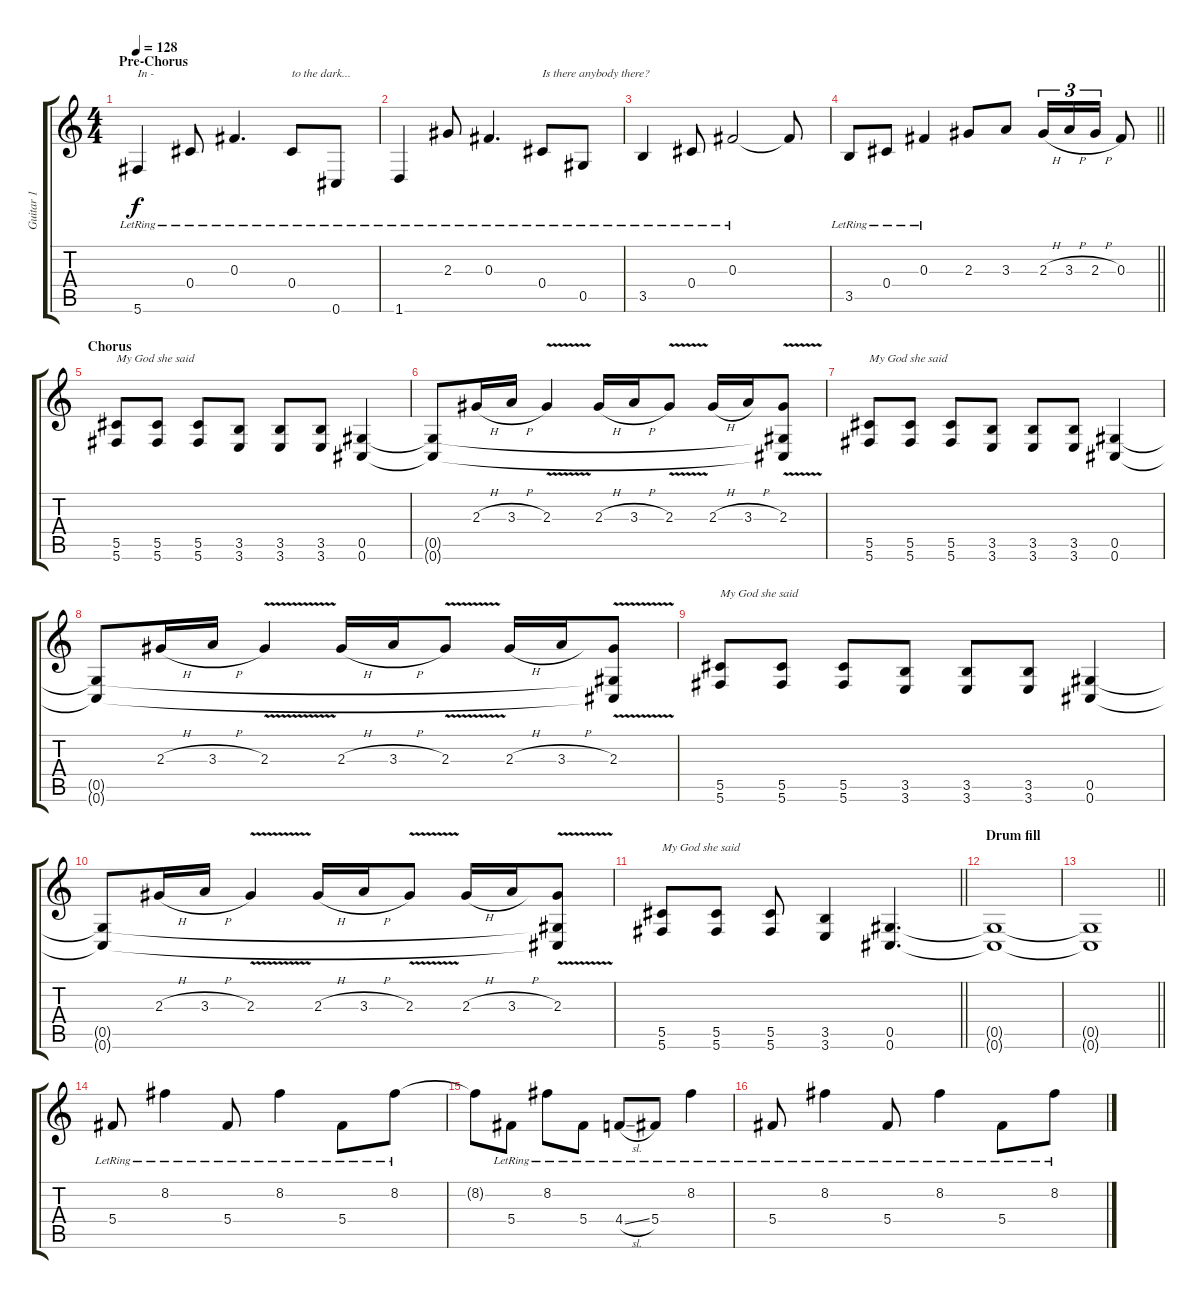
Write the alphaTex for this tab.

\track ("Guitar 1" "Guitar 1") {instrument overdrivenguitar}
\staff {score tabs}
\tuning (Eb4 Bb3 Gb3 Db3 Ab2 Db2) {hide}
\ts (4 4)
\section ("" "Pre-Chorus")
\tempo 128
\clef g2
\ks c
5.6{lr}.4{txt "In -" dy f instrument overdrivenguitar} 0.4{lr}.8 0.3{lr}.4{d} 0.4{lr}.8{txt "to the dark..."} 0.6{lr}.8 |
1.6{lr}.4 2.3{lr}.8 0.3{lr}.4{d} 0.4{lr}.8{txt "Is there anybody there?"} 0.5{lr}.8 |
3.5{lr}.4 0.4{lr}.8 0.3{lr}.2 0.3{t}.8 |
\barLineRight lightlight
3.5{lr}.8 0.4{lr}.8 0.3{lr}.4 2.3.8 3.3.8 2.3{h}.16{tu (3 2)} 3.3{h}.16{tu (3 2)} 2.3{h}.16{tu (3 2)} 0.3.8 |
\section ("" "Chorus")
(5.5 5.6).8{txt "My God she said"} (5.5 5.6).8 (5.5 5.6).8 (3.5 3.6).8 (3.5 3.6).8 (3.5 3.6).8 (0.5 0.6).4 |
(0.5{t} 0.6{t}).8 2.3{h}.16 3.3{h}.16 2.3{v}.4 2.3{h}.16 3.3{h}.16 2.3{v}.8 2.3{h}.16 3.3{h}.16 (2.3{v} 0.5{t} 0.6{t}).8 |
(5.5 5.6).8{txt "My God she said"} (5.5 5.6).8 (5.5 5.6).8 (3.5 3.6).8 (3.5 3.6).8 (3.5 3.6).8 (0.5 0.6).4 |
(0.5{t} 0.6{t}).8 2.3{h}.16 3.3{h}.16 2.3{v}.4 2.3{h}.16 3.3{h}.16 2.3{v}.8 2.3{h}.16 3.3{h}.16 (2.3{v} 0.5{t} 0.6{t}).8 |
(5.5 5.6).8{txt "My God she said"} (5.5 5.6).8 (5.5 5.6).8 (3.5 3.6).8 (3.5 3.6).8 (3.5 3.6).8 (0.5 0.6).4 |
(0.5{t} 0.6{t}).8 2.3{h}.16 3.3{h}.16 2.3{v}.4 2.3{h}.16 3.3{h}.16 2.3{v}.8 2.3{h}.16 3.3{h}.16 (2.3{v} 0.5{t} 0.6{t}).8 |
\barLineRight lightlight
(5.5 5.6).8{txt "My God she said"} (5.5 5.6).8 (5.5 5.6).8 (3.5 3.6).4 (0.5 0.6).4{d} |
\section ("" "Drum fill")
(0.5{t} 0.6{t}).1 |
\barLineRight lightlight
(0.5{t} 0.6{t}).1 |
5.4{lr}.8{instrument electricguitarclean} 8.2{lr}.4 5.4{lr}.8 8.2{lr}.4 5.4{lr}.8 8.2{lr}.8 |
8.2{t}.8 5.4{lr}.8 8.2{lr}.8 5.4{lr}.8 4.4{sl lr}.8 5.4{lr}.8 8.2{lr}.4 |
5.4{lr}.8 8.2{lr}.4 5.4{lr}.8 8.2{lr}.4 5.4{lr}.8 8.2{lr}.8
